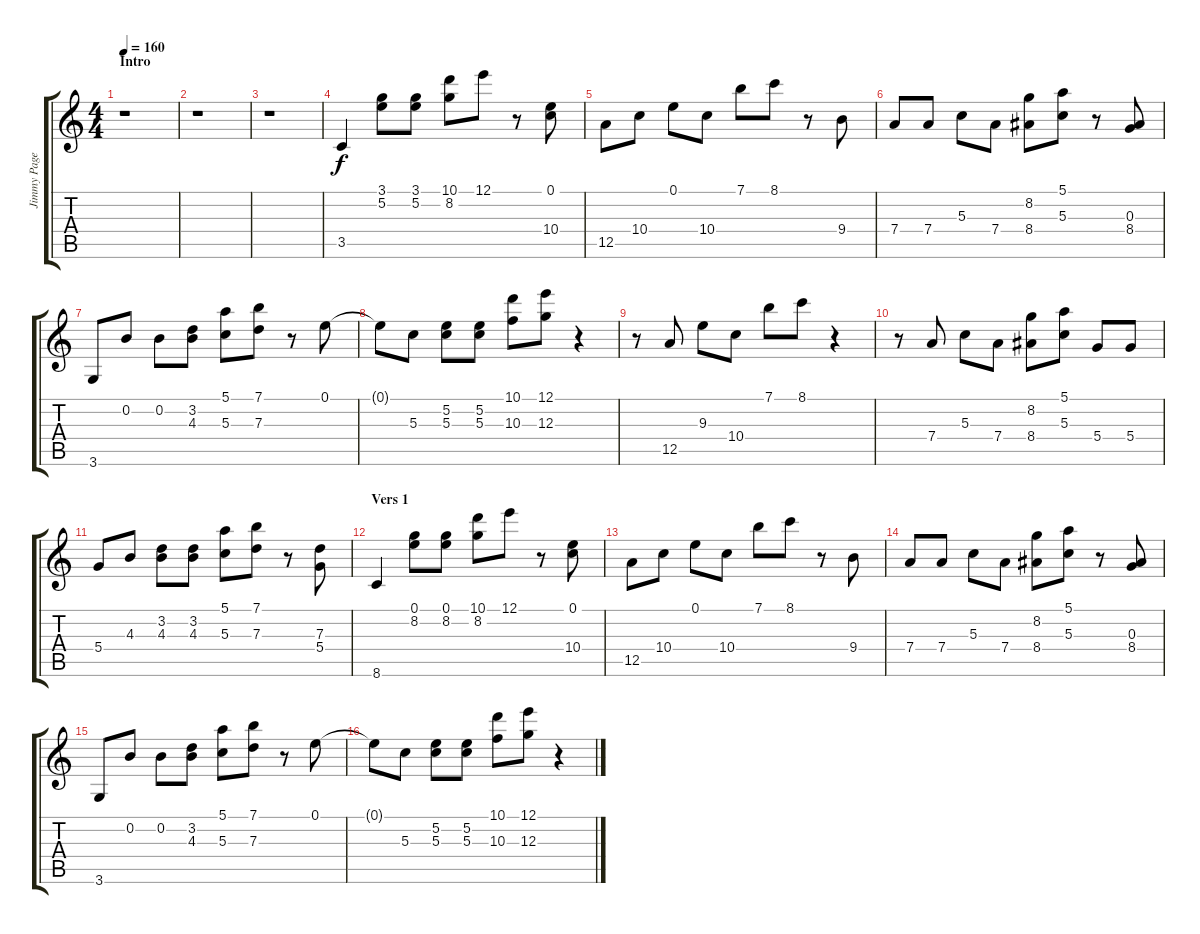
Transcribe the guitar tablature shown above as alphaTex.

\track ("Jimmy Page" "Jimmy Page") {instrument electricguitarjazz}
\staff {score tabs}
\tuning (E4 B3 G3 D3 A2 E2) {hide}
\ts (4 4)
\section ("" "Intro")
\tempo 160
\clef g2
\ks c
r.1{dy f instrument electricguitarjazz} |
r.1 |
r.1 |
3.5.4 (3.1 5.2).8 (3.1 5.2).8 (10.1 8.2).8 12.1.8 r.8 (0.1 10.4).8 |
12.5.8 10.4.8 0.1.8 10.4.8 7.1.8 8.1.8 r.8 9.4.8 |
7.4.8 7.4.8 5.3.8 7.4.8 (8.2 8.4).8 (5.1 5.3).8 r.8 (0.3 8.4).8 |
3.6.8 0.2.8 0.2.8 (3.2 4.3).8 (5.1 5.3).8 (7.1 7.3).8 r.8 0.1.8 |
0.1{t}.8 5.3.8 (5.2 5.3).8 (5.2 5.3).8 (10.1 10.3).8 (12.1 12.3).8 r.4 |
r.8 12.5.8 9.3.8 10.4.8 7.1.8 8.1.8 r.4 |
r.8 7.4.8 5.3.8 7.4.8 (8.2 8.4).8 (5.1 5.3).8 5.4.8 5.4.8 |
5.4.8 4.3.8 (3.2 4.3).8 (3.2 4.3).8 (5.1 5.3).8 (7.1 7.3).8 r.8 (7.3 5.4).8 |
\section ("" "Vers 1")
8.6.4 (0.1 8.2).8 (0.1 8.2).8 (10.1 8.2).8 12.1.8 r.8 (0.1 10.4).8 |
12.5.8 10.4.8 0.1.8 10.4.8 7.1.8 8.1.8 r.8 9.4.8 |
7.4.8 7.4.8 5.3.8 7.4.8 (8.2 8.4).8 (5.1 5.3).8 r.8 (0.3 8.4).8 |
3.6.8 0.2.8 0.2.8 (3.2 4.3).8 (5.1 5.3).8 (7.1 7.3).8 r.8 0.1.8 |
0.1{t}.8 5.3.8 (5.2 5.3).8 (5.2 5.3).8 (10.1 10.3).8 (12.1 12.3).8 r.4
